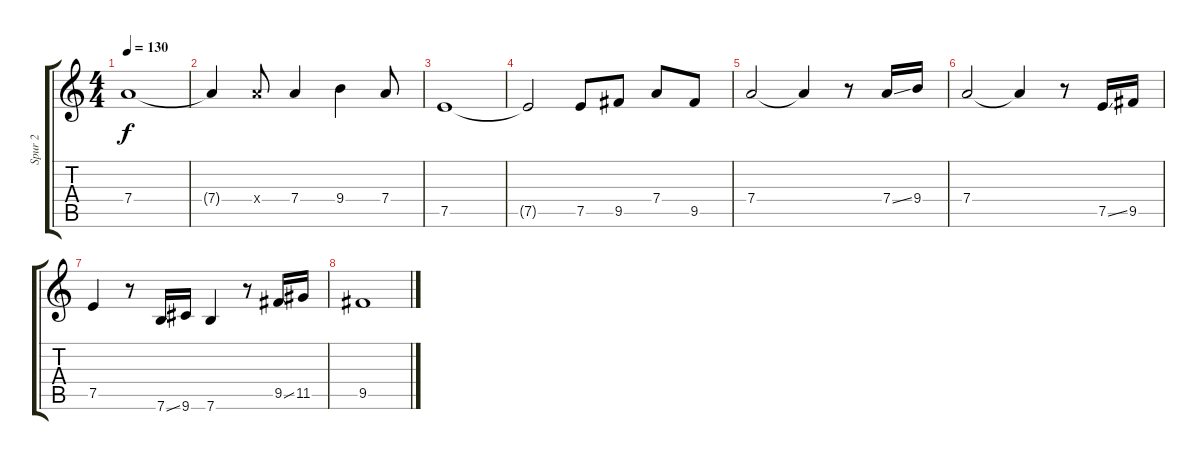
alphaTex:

\track ("Spur 2" "Spur 2") {instrument distortionguitar}
\staff {score tabs}
\tuning (E4 B3 G3 D3 A2 E2) {hide}
\ts (4 4)
\tempo 130
\clef g2
\ks c
7.4.1{dy f} |
7.4{t}.4 7.4{x}.8 7.4.4 9.4.4 7.4.8 |
7.5.1 |
7.5{t}.2 7.5.8 9.5.8 7.4.8 9.5.8 |
7.4.2 7.4{t}.4 r.8 7.4{ss}.16 9.4.16 |
7.4.2 7.4{t}.4 r.8 7.5{ss}.16 9.5.16 |
7.5.4 r.8 7.6{ss}.16 9.6.16 7.6.4 r.8 9.5{ss}.16 11.5.16 |
9.5.1
